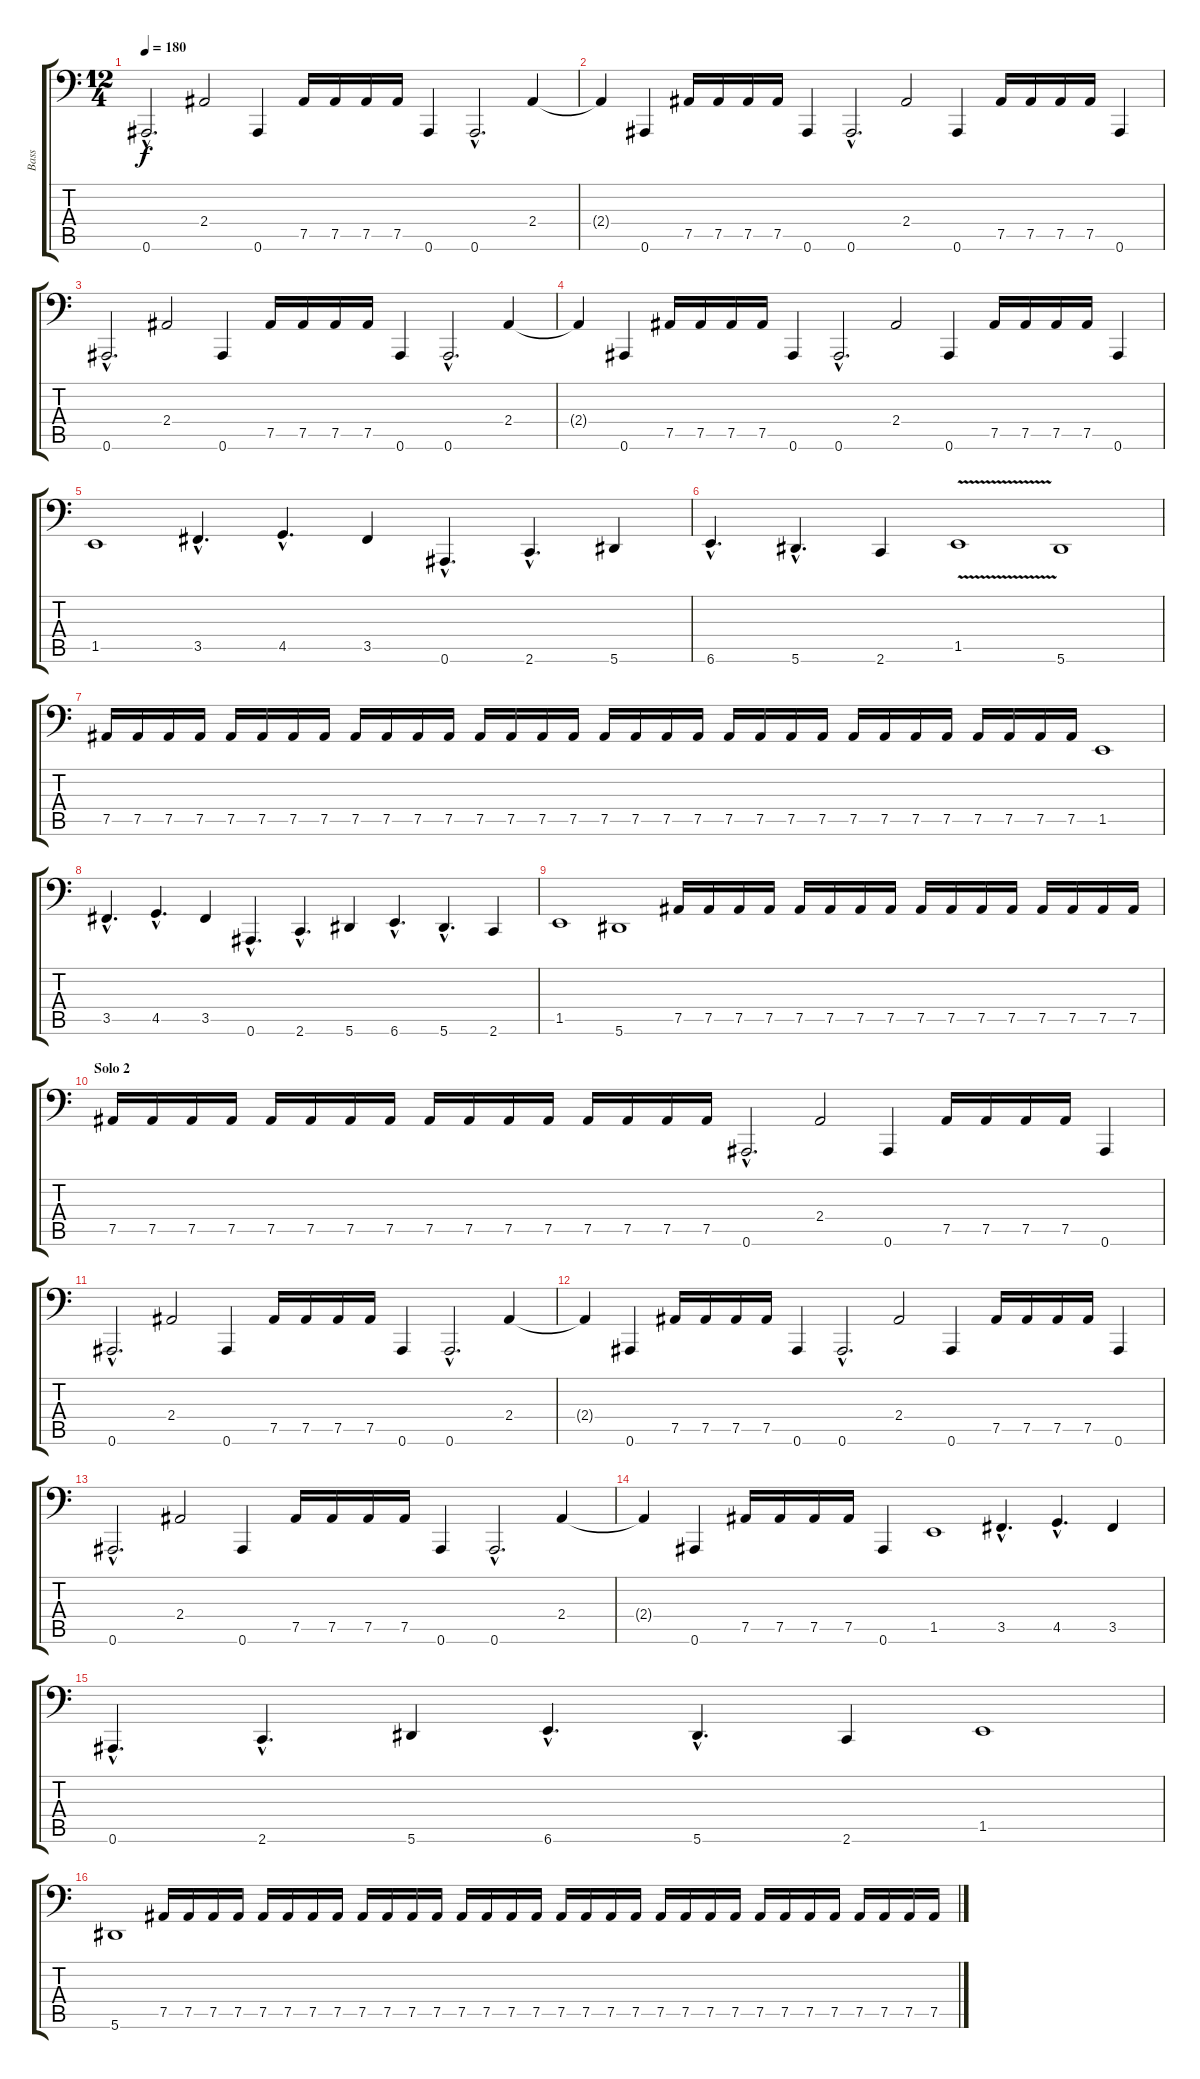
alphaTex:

\track ("Bass" "Bass") {instrument electricbassfinger}
\staff {score tabs}
\tuning (Bb2 F2 Db2 Ab1 Eb1 Bb0) {hide}
\ts (12 4)
\tempo 180
\clef f4
\ks c
0.6{hac t}.2{d dy f} 2.4.2 0.6.4 7.5.16 7.5.16 7.5.16 7.5.16 0.6.4 0.6{hac}.2{d} 2.4.4 |
2.4{t}.4 0.6.4 7.5.16 7.5.16 7.5.16 7.5.16 0.6.4 0.6{hac}.2{d} 2.4.2 0.6.4 7.5.16 7.5.16 7.5.16 7.5.16 0.6.4 |
0.6{hac}.2{d} 2.4.2 0.6.4 7.5.16 7.5.16 7.5.16 7.5.16 0.6.4 0.6{hac}.2{d} 2.4.4 |
2.4{t}.4 0.6.4 7.5.16 7.5.16 7.5.16 7.5.16 0.6.4 0.6{hac}.2{d} 2.4.2 0.6.4 7.5.16 7.5.16 7.5.16 7.5.16 0.6.4 |
1.5.1 3.5{hac}.4{d} 4.5{hac}.4{d} 3.5.4 0.6{hac}.4{d} 2.6{hac}.4{d} 5.6.4 |
6.6{hac}.4{d} 5.6{hac}.4{d} 2.6.4 1.5{v}.1 5.6.1 |
7.5.16 7.5.16 7.5.16 7.5.16 7.5.16 7.5.16 7.5.16 7.5.16 7.5.16 7.5.16 7.5.16 7.5.16 7.5.16 7.5.16 7.5.16 7.5.16 7.5.16 7.5.16 7.5.16 7.5.16 7.5.16 7.5.16 7.5.16 7.5.16 7.5.16 7.5.16 7.5.16 7.5.16 7.5.16 7.5.16 7.5.16 7.5.16 1.5.1 |
3.5{hac}.4{d} 4.5{hac}.4{d} 3.5.4 0.6{hac}.4{d} 2.6{hac}.4{d} 5.6.4 6.6{hac}.4{d} 5.6{hac}.4{d} 2.6.4 |
1.5.1 5.6.1 7.5.16 7.5.16 7.5.16 7.5.16 7.5.16 7.5.16 7.5.16 7.5.16 7.5.16 7.5.16 7.5.16 7.5.16 7.5.16 7.5.16 7.5.16 7.5.16 |
\section ("" "Solo 2")
7.5.16 7.5.16 7.5.16 7.5.16 7.5.16 7.5.16 7.5.16 7.5.16 7.5.16 7.5.16 7.5.16 7.5.16 7.5.16 7.5.16 7.5.16 7.5.16 0.6{hac}.2{d} 2.4.2 0.6.4 7.5.16 7.5.16 7.5.16 7.5.16 0.6.4 |
0.6{hac}.2{d} 2.4.2 0.6.4 7.5.16 7.5.16 7.5.16 7.5.16 0.6.4 0.6{hac}.2{d} 2.4.4 |
2.4{t}.4 0.6.4 7.5.16 7.5.16 7.5.16 7.5.16 0.6.4 0.6{hac}.2{d} 2.4.2 0.6.4 7.5.16 7.5.16 7.5.16 7.5.16 0.6.4 |
0.6{hac}.2{d} 2.4.2 0.6.4 7.5.16 7.5.16 7.5.16 7.5.16 0.6.4 0.6{hac}.2{d} 2.4.4 |
2.4{t}.4 0.6.4 7.5.16 7.5.16 7.5.16 7.5.16 0.6.4 1.5.1 3.5{hac}.4{d} 4.5{hac}.4{d} 3.5.4 |
0.6{hac}.4{d} 2.6{hac}.4{d} 5.6.4 6.6{hac}.4{d} 5.6{hac}.4{d} 2.6.4 1.5.1 |
5.6.1 7.5.16 7.5.16 7.5.16 7.5.16 7.5.16 7.5.16 7.5.16 7.5.16 7.5.16 7.5.16 7.5.16 7.5.16 7.5.16 7.5.16 7.5.16 7.5.16 7.5.16 7.5.16 7.5.16 7.5.16 7.5.16 7.5.16 7.5.16 7.5.16 7.5.16 7.5.16 7.5.16 7.5.16 7.5.16 7.5.16 7.5.16 7.5.16
